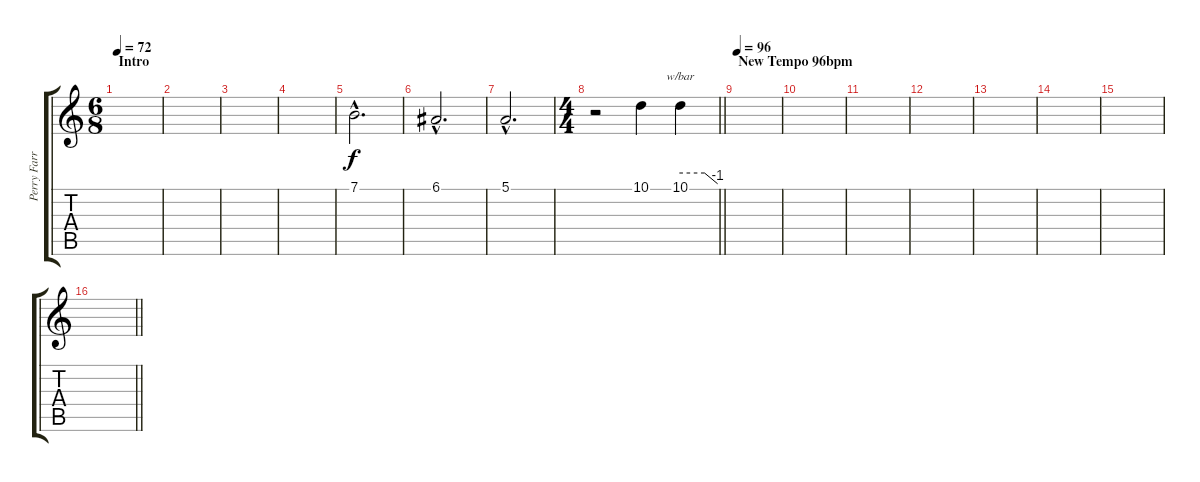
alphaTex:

\track ("Perry Farrell" "Perry Farr") {instrument lead2sawtooth}
\staff {score tabs}
\tuning (E4 B3 G3 D3 A2 E2) {hide}
\ts (6 8)
\section ("" "Intro")
\tempo 72
\clef g2
\ks c
|
|
|
|
7.1{hac}.2{d} |
6.1{hac}.2{d} |
5.1{hac}.2{d dy f} |
\ts (4 4)
\barLineRight lightlight
r.2 10.1.4 10.1.4{tbe (custom default 0 0 39 0 60 -4)} |
\section ("" "New Tempo 96bpm")
\tempo 96
|
|
|
|
|
|
|
\barLineRight lightlight
